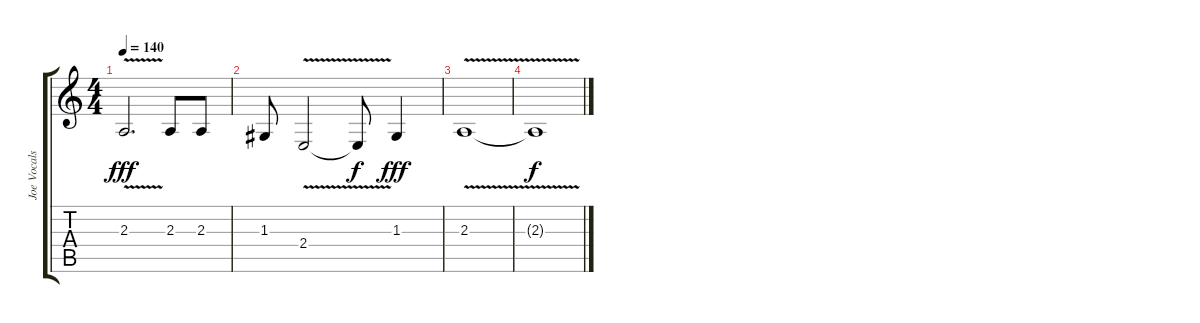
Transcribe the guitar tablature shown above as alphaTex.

\track ("Joe Vocals" "Joe Vocals") {instrument lead6voice}
\staff {score tabs}
\tuning (E4 B3 G3 D3 A2 E2) {hide}
\ts (4 4)
\tempo 140
\clef g2
\ks c
2.3{v}.2{d dy fff} 2.3.8 2.3.8 |
1.3.8 2.4{v}.2 2.4{t}.8{dy f} 1.3.4{dy fff} |
2.3{v}.1 |
2.3{t}.1{dy f}
